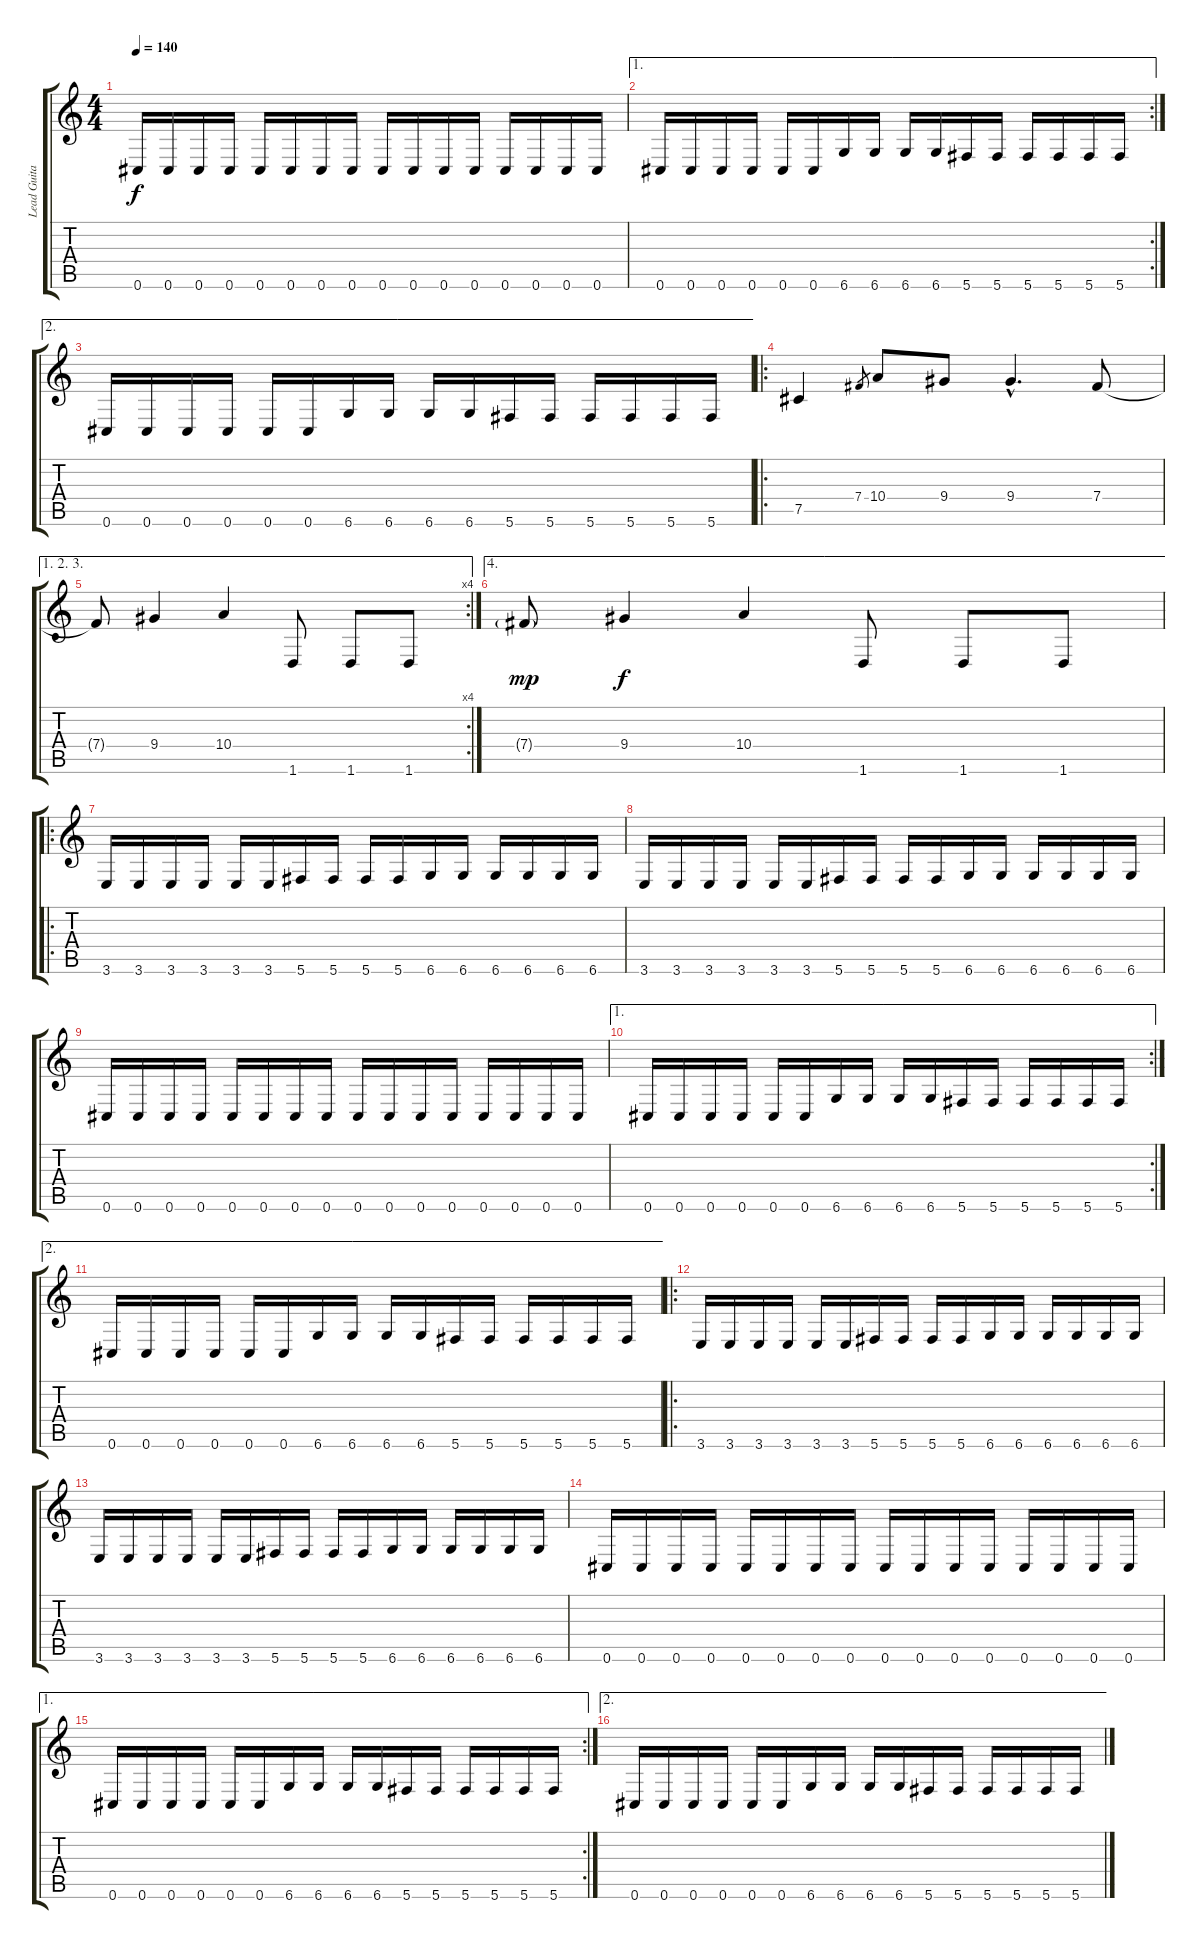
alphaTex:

\track ("Lead Guitar" "Lead Guita") {instrument overdrivenguitar}
\staff {score tabs}
\tuning (Db4 Ab3 E3 B2 Gb2 Db2) {hide}
\ts (4 4)
\tempo 140
\clef g2
\ks c
0.6.16{dy f} 0.6.16 0.6.16 0.6.16 0.6.16 0.6.16 0.6.16 0.6.16 0.6.16 0.6.16 0.6.16 0.6.16 0.6.16 0.6.16 0.6.16 0.6.16 |
\ae 1
\rc 2
0.6.16 0.6.16 0.6.16 0.6.16 0.6.16 0.6.16 6.6.16 6.6.16 6.6.16 6.6.16 5.6.16 5.6.16 5.6.16 5.6.16 5.6.16 5.6.16 |
\ae 2
0.6.16 0.6.16 0.6.16 0.6.16 0.6.16 0.6.16 6.6.16 6.6.16 6.6.16 6.6.16 5.6.16 5.6.16 5.6.16 5.6.16 5.6.16 5.6.16 |
\ro
7.5.4 7.4.8{gr} 10.4.8 9.4.8 9.4{hac}.4{d} 7.4.8 |
\ae (1 2 3)
\rc 4
7.4{t}.8 9.4.4 10.4.4 1.6.8 1.6.8 1.6.8 |
\ae 4
7.4{g}.8{dy mp} 9.4.4{dy f} 10.4.4 1.6.8 1.6.8 1.6.8 |
\ro
3.6.16 3.6.16 3.6.16 3.6.16 3.6.16 3.6.16 5.6.16 5.6.16 5.6.16 5.6.16 6.6.16 6.6.16 6.6.16 6.6.16 6.6.16 6.6.16 |
3.6.16 3.6.16 3.6.16 3.6.16 3.6.16 3.6.16 5.6.16 5.6.16 5.6.16 5.6.16 6.6.16 6.6.16 6.6.16 6.6.16 6.6.16 6.6.16 |
0.6.16 0.6.16 0.6.16 0.6.16 0.6.16 0.6.16 0.6.16 0.6.16 0.6.16 0.6.16 0.6.16 0.6.16 0.6.16 0.6.16 0.6.16 0.6.16 |
\ae 1
\rc 2
0.6.16 0.6.16 0.6.16 0.6.16 0.6.16 0.6.16 6.6.16 6.6.16 6.6.16 6.6.16 5.6.16 5.6.16 5.6.16 5.6.16 5.6.16 5.6.16 |
\ae 2
0.6.16 0.6.16 0.6.16 0.6.16 0.6.16 0.6.16 6.6.16 6.6.16 6.6.16 6.6.16 5.6.16 5.6.16 5.6.16 5.6.16 5.6.16 5.6.16 |
\ro
3.6.16 3.6.16 3.6.16 3.6.16 3.6.16 3.6.16 5.6.16 5.6.16 5.6.16 5.6.16 6.6.16 6.6.16 6.6.16 6.6.16 6.6.16 6.6.16 |
3.6.16 3.6.16 3.6.16 3.6.16 3.6.16 3.6.16 5.6.16 5.6.16 5.6.16 5.6.16 6.6.16 6.6.16 6.6.16 6.6.16 6.6.16 6.6.16 |
0.6.16 0.6.16 0.6.16 0.6.16 0.6.16 0.6.16 0.6.16 0.6.16 0.6.16 0.6.16 0.6.16 0.6.16 0.6.16 0.6.16 0.6.16 0.6.16 |
\ae 1
\rc 2
0.6.16 0.6.16 0.6.16 0.6.16 0.6.16 0.6.16 6.6.16 6.6.16 6.6.16 6.6.16 5.6.16 5.6.16 5.6.16 5.6.16 5.6.16 5.6.16 |
\ae 2
0.6.16 0.6.16 0.6.16 0.6.16 0.6.16 0.6.16 6.6.16 6.6.16 6.6.16 6.6.16 5.6.16 5.6.16 5.6.16 5.6.16 5.6.16 5.6.16
